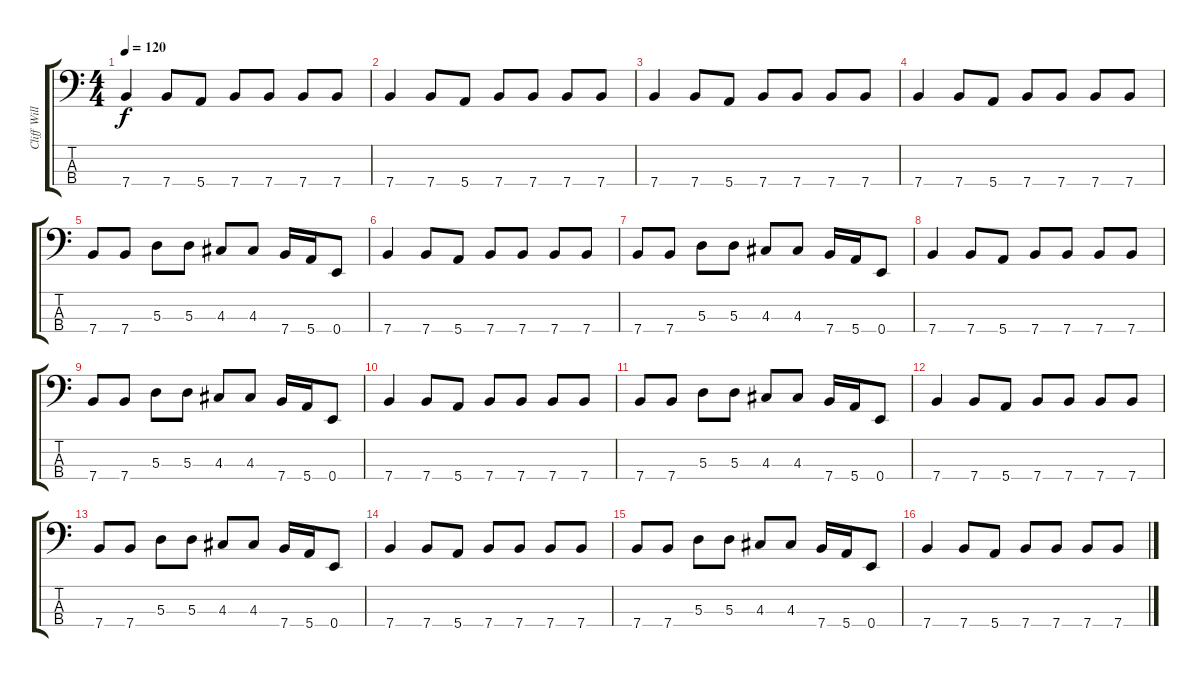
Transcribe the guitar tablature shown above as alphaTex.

\track ("Cliff Williams - Bass" "Cliff Will") {instrument electricbasspick}
\staff {score tabs}
\tuning (G2 D2 A1 E1) {hide}
\ts (4 4)
\tempo 120
\clef f4
\ks c
7.4.4{dy f} 7.4.8 5.4.8 7.4.8 7.4.8 7.4.8 7.4.8 |
7.4.4 7.4.8 5.4.8 7.4.8 7.4.8 7.4.8 7.4.8 |
7.4.4 7.4.8 5.4.8 7.4.8 7.4.8 7.4.8 7.4.8 |
7.4.4 7.4.8 5.4.8 7.4.8 7.4.8 7.4.8 7.4.8 |
7.4.8 7.4.8 5.3.8 5.3.8 4.3.8 4.3.8 7.4.16 5.4.16 0.4.8 |
7.4.4 7.4.8 5.4.8 7.4.8 7.4.8 7.4.8 7.4.8 |
7.4.8 7.4.8 5.3.8 5.3.8 4.3.8 4.3.8 7.4.16 5.4.16 0.4.8 |
7.4.4 7.4.8 5.4.8 7.4.8 7.4.8 7.4.8 7.4.8 |
7.4.8 7.4.8 5.3.8 5.3.8 4.3.8 4.3.8 7.4.16 5.4.16 0.4.8 |
7.4.4 7.4.8 5.4.8 7.4.8 7.4.8 7.4.8 7.4.8 |
7.4.8 7.4.8 5.3.8 5.3.8 4.3.8 4.3.8 7.4.16 5.4.16 0.4.8 |
7.4.4 7.4.8 5.4.8 7.4.8 7.4.8 7.4.8 7.4.8 |
7.4.8 7.4.8 5.3.8 5.3.8 4.3.8 4.3.8 7.4.16 5.4.16 0.4.8 |
7.4.4 7.4.8 5.4.8 7.4.8 7.4.8 7.4.8 7.4.8 |
7.4.8 7.4.8 5.3.8 5.3.8 4.3.8 4.3.8 7.4.16 5.4.16 0.4.8 |
7.4.4 7.4.8 5.4.8 7.4.8 7.4.8 7.4.8 7.4.8
